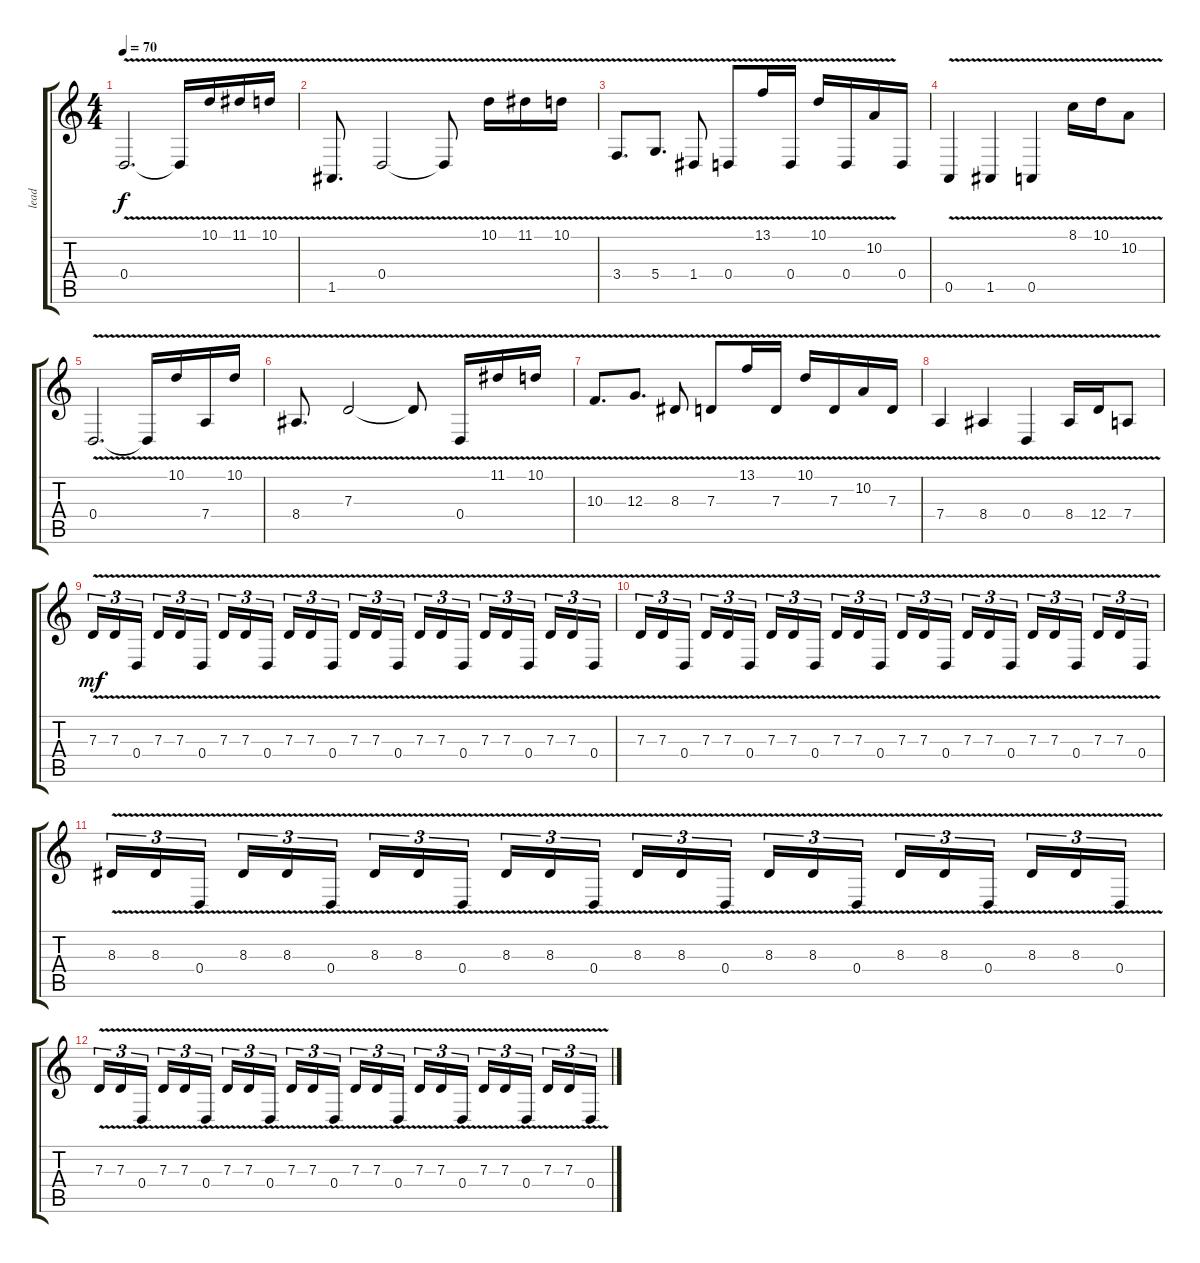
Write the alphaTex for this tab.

\track ("lead" "lead") {instrument lead1square}
\staff {score tabs}
\tuning (E4 B3 G3 D3 A2 D2) {hide}
\ts (4 4)
\tempo 70
\clef g2
\ks c
0.4{v}.2{d dy f} 0.4{t}.16 10.1{v}.16 11.1{v}.16 10.1{v}.16 |
1.5{v}.8{d} 0.4{v}.2 0.4{t}.8 10.1{v}.16 11.1{v}.16 10.1{v}.16 |
3.4{v}.8{d} 5.4{v}.8{d} 1.4{v}.8 0.4{v}.8 13.1{v}.16 0.4{v}.16 10.1{v}.16 0.4{v}.16 10.2{v}.16 0.4.16 |
0.5{v}.4 1.5{v}.4 0.5{v}.4 8.1{v}.16 10.1{v}.16 10.2{v}.8 |
0.4{v}.2{d} 0.4{t}.16 10.1{v}.16 7.4{v}.16 10.1{v}.16 |
8.4{v}.8{d} 7.3{v}.2 7.3{t}.8 0.4{v}.16 11.1{v}.16 10.1{v}.16 |
10.3{v}.8{d} 12.3{v}.8{d} 8.3{v}.8 7.3{v}.8 13.1{v}.16 7.3{v}.16 10.1{v}.16 7.3{v}.16 10.2{v}.16 7.3{v}.16 |
7.4{v}.4 8.4{v}.4 0.4{v}.4 8.4{v}.16 12.4{v}.16 7.4{v}.8 |
7.3{v}.16{tu (3 2) dy mf} 7.3{v}.16{tu (3 2)} 0.4{v}.16{tu (3 2) beam splitsecondary} 7.3{v}.16{tu (3 2)} 7.3{v}.16{tu (3 2)} 0.4{v}.16{tu (3 2)} 7.3{v}.16{tu (3 2)} 7.3{v}.16{tu (3 2)} 0.4{v}.16{tu (3 2) beam splitsecondary} 7.3{v}.16{tu (3 2)} 7.3{v}.16{tu (3 2)} 0.4{v}.16{tu (3 2)} 7.3{v}.16{tu (3 2)} 7.3{v}.16{tu (3 2)} 0.4{v}.16{tu (3 2) beam splitsecondary} 7.3{v}.16{tu (3 2)} 7.3{v}.16{tu (3 2)} 0.4{v}.16{tu (3 2)} 7.3{v}.16{tu (3 2)} 7.3{v}.16{tu (3 2)} 0.4{v}.16{tu (3 2) beam splitsecondary} 7.3{v}.16{tu (3 2)} 7.3{v}.16{tu (3 2)} 0.4{v}.16{tu (3 2)} |
7.3{v}.16{tu (3 2)} 7.3{v}.16{tu (3 2)} 0.4{v}.16{tu (3 2) beam splitsecondary} 7.3{v}.16{tu (3 2)} 7.3{v}.16{tu (3 2)} 0.4{v}.16{tu (3 2)} 7.3{v}.16{tu (3 2)} 7.3{v}.16{tu (3 2)} 0.4{v}.16{tu (3 2) beam splitsecondary} 7.3{v}.16{tu (3 2)} 7.3{v}.16{tu (3 2)} 0.4{v}.16{tu (3 2)} 7.3{v}.16{tu (3 2)} 7.3{v}.16{tu (3 2)} 0.4{v}.16{tu (3 2) beam splitsecondary} 7.3{v}.16{tu (3 2)} 7.3{v}.16{tu (3 2)} 0.4{v}.16{tu (3 2)} 7.3{v}.16{tu (3 2)} 7.3{v}.16{tu (3 2)} 0.4{v}.16{tu (3 2) beam splitsecondary} 7.3{v}.16{tu (3 2)} 7.3{v}.16{tu (3 2)} 0.4{v}.16{tu (3 2)} |
8.3{v}.16{tu (3 2)} 8.3{v}.16{tu (3 2)} 0.4{v}.16{tu (3 2) beam splitsecondary} 8.3{v}.16{tu (3 2)} 8.3{v}.16{tu (3 2)} 0.4{v}.16{tu (3 2)} 8.3{v}.16{tu (3 2)} 8.3{v}.16{tu (3 2)} 0.4{v}.16{tu (3 2) beam splitsecondary} 8.3{v}.16{tu (3 2)} 8.3{v}.16{tu (3 2)} 0.4{v}.16{tu (3 2)} 8.3{v}.16{tu (3 2)} 8.3{v}.16{tu (3 2)} 0.4{v}.16{tu (3 2) beam splitsecondary} 8.3{v}.16{tu (3 2)} 8.3{v}.16{tu (3 2)} 0.4{v}.16{tu (3 2)} 8.3{v}.16{tu (3 2)} 8.3{v}.16{tu (3 2)} 0.4{v}.16{tu (3 2) beam splitsecondary} 8.3{v}.16{tu (3 2)} 8.3{v}.16{tu (3 2)} 0.4{v}.16{tu (3 2)} |
7.3{v}.16{tu (3 2)} 7.3{v}.16{tu (3 2)} 0.4{v}.16{tu (3 2) beam splitsecondary} 7.3{v}.16{tu (3 2)} 7.3{v}.16{tu (3 2)} 0.4{v}.16{tu (3 2)} 7.3{v}.16{tu (3 2)} 7.3{v}.16{tu (3 2)} 0.4{v}.16{tu (3 2) beam splitsecondary} 7.3{v}.16{tu (3 2)} 7.3{v}.16{tu (3 2)} 0.4{v}.16{tu (3 2)} 7.3{v}.16{tu (3 2)} 7.3{v}.16{tu (3 2)} 0.4{v}.16{tu (3 2) beam splitsecondary} 7.3{v}.16{tu (3 2)} 7.3{v}.16{tu (3 2)} 0.4{v}.16{tu (3 2)} 7.3{v}.16{tu (3 2)} 7.3{v}.16{tu (3 2)} 0.4{v}.16{tu (3 2) beam splitsecondary} 7.3{v}.16{tu (3 2)} 7.3{v}.16{tu (3 2)} 0.4{v}.16{tu (3 2)}
